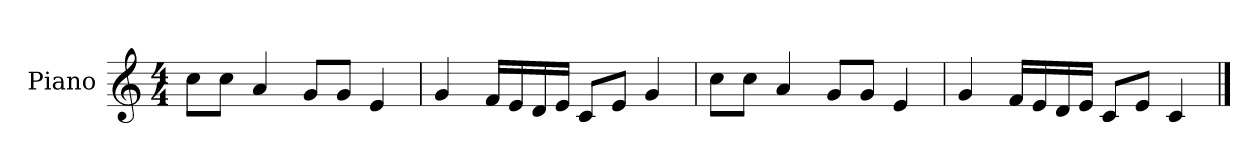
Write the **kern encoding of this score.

**kern
*part1
*staff1
*I"Piano
*I'P-no
*clefG2
*k[]
*M4/4
*MM90
=1
8cc\L
8cc\J
4a/
8g/L
8g/J
4e/
=2
4g/
16f/LL
16e/
16d/
16e/JJ
8c/L
8e/J
4g/
=3
8cc\L
8cc\J
4a/
8g/L
8g/J
4e/
=4
4g/
16f/LL
16e/
16d/
16e/JJ
8c/L
8e/J
4c/
==
*-
